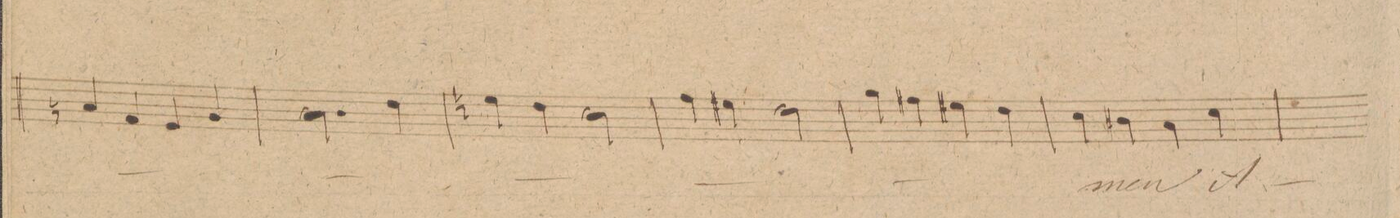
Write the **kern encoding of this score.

**kern	**text	**dynam
*I"Basso.	*	*
*clefF4	*	*
*k[f#c#g#]	*	*
*met(c|)	*	*
*M2/2	*	*
4Cn/	.	.
4AA/	.	.
4GG#/	.	.
4BB/	.	.
=236	=236	=236
2.D\	.	.
4F#\	.	.
=237	=237	=237
4Gn\	.	.
4F#\	.	.
2E\	.	.
=238	=238	=238
4A\	.	.
4G#X\	.	.
2F#\	.	.
=239	=239	=239
4B\	.	.
4A#X\	.	.
4G#X\	.	.
4F#\	.	.
=240	=240	=240
4E\	.	.
4D#X\	-men	.
4C#\	.	.
4E\	A-	.
=241	=241	=241
*-	*-	*-
